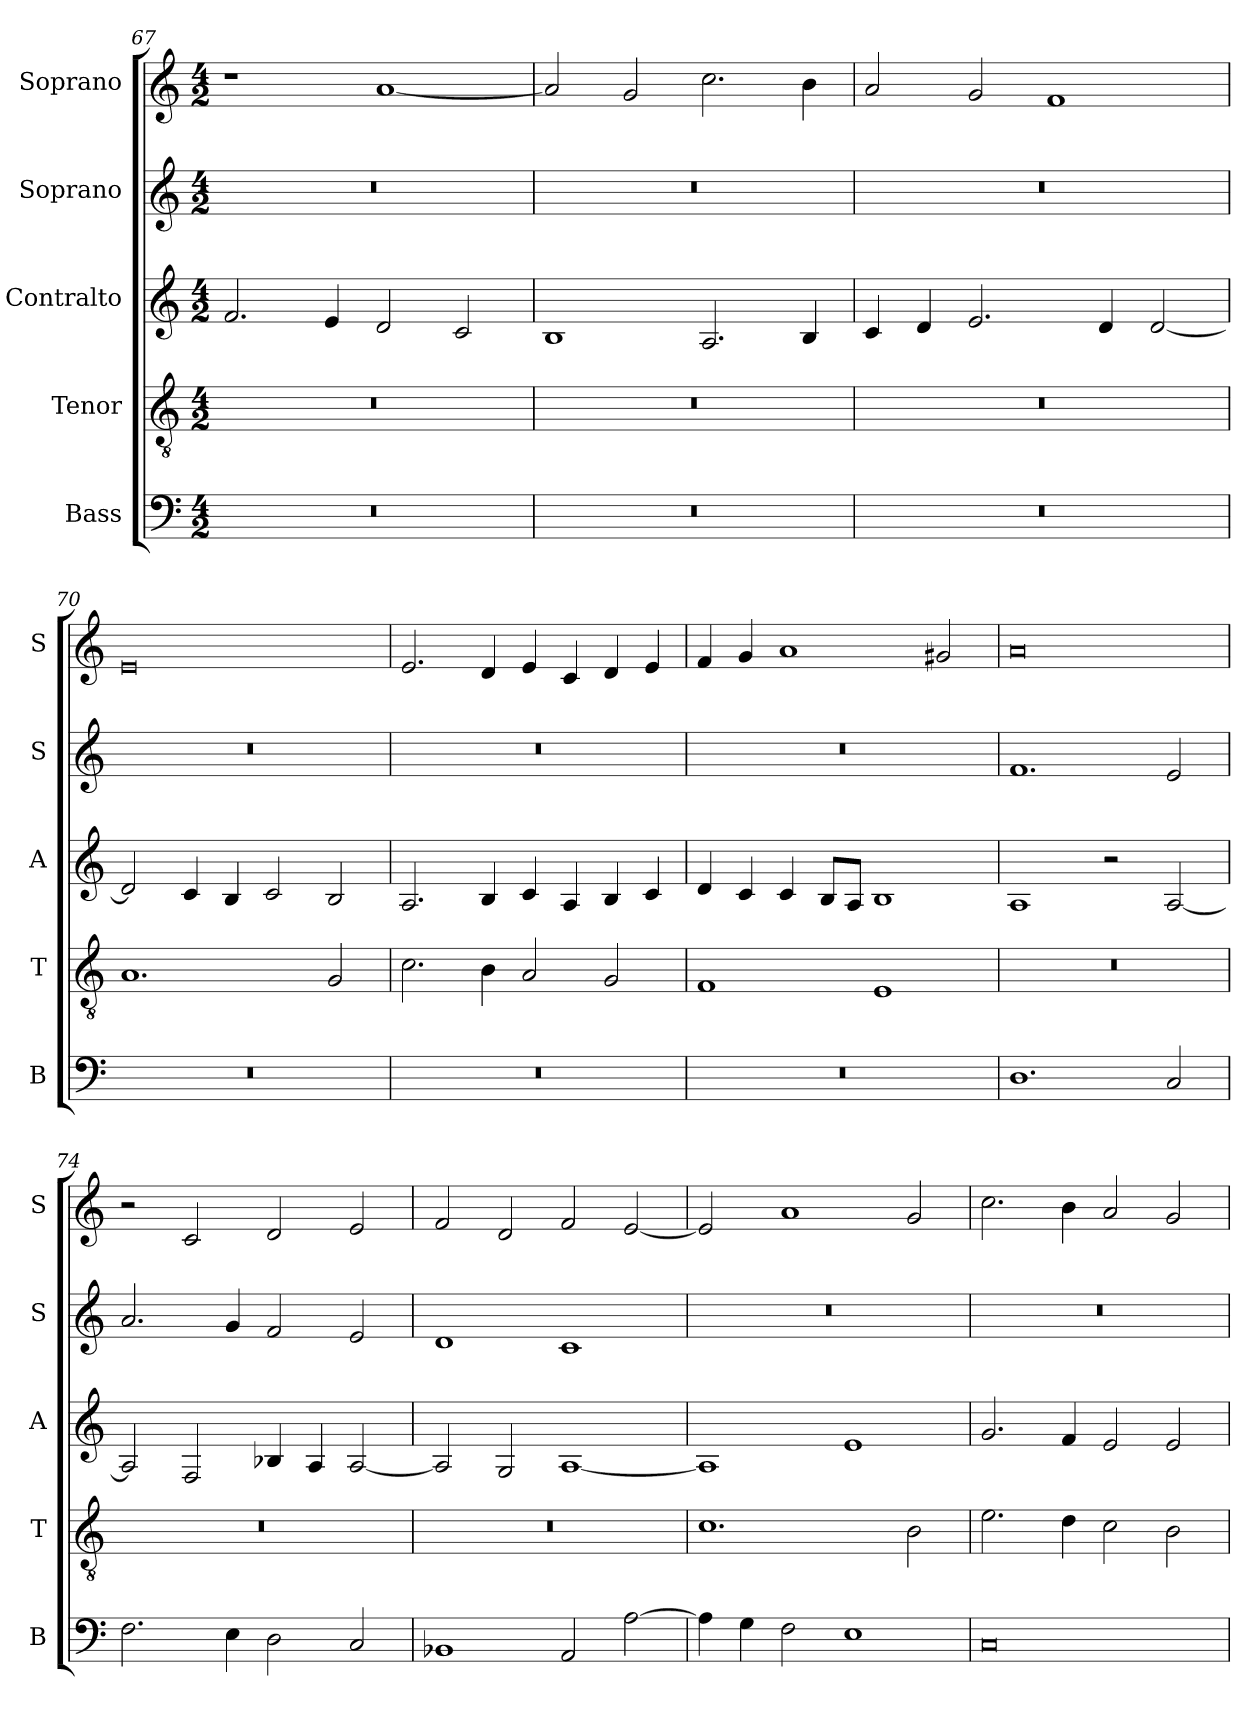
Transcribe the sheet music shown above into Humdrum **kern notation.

**kern	**kern	**kern	**kern	**kern
*part5	*part4	*part3	*part2	*part1
*staff5	*staff4	*staff3	*staff2	*staff1
*I"Bass	*I"Tenor	*I"Contralto	*I"Soprano	*I"Soprano
*I'B	*I'T	*I'A	*I'S	*I'S
*clefF4	*clefGv2	*clefG2	*clefG2	*clefG2
*k[]	*k[]	*k[]	*k[]	*k[]
*E:phr	*E:phr	*E:phr	*E:phr	*E:phr
*M4/2	*M4/2	*M4/2	*M4/2	*M4/2
=67	=67	=67	=67	=67
0r	0r	2.f	0r	1r
.	.	4e	.	.
.	.	2d	.	[1a
.	.	2c	.	.
=68	=68	=68	=68	=68
0r	0r	1B	0r	2a]
.	.	.	.	2g
.	.	2.A	.	2.cc
.	.	4B	.	4b
=69	=69	=69	=69	=69
0r	0r	4c	0r	2a
.	.	4d	.	.
.	.	2.e	.	2g
.	.	.	.	1f
.	.	4d	.	.
.	.	[2d	.	.
=70	=70	=70	=70	=70
0r	1.A	2d]	0r	0e
.	.	4c	.	.
.	.	4B	.	.
.	.	2c	.	.
.	2G	2B	.	.
=71	=71	=71	=71	=71
0r	2.c	2.A	0r	2.e
.	4B	4B	.	4d
.	2A	4c	.	4e
.	.	4A	.	4c
.	2G	4B	.	4d
.	.	4c	.	4e
=72	=72	=72	=72	=72
0r	1F	4d	0r	4f
.	.	4c	.	4g
.	.	4c	.	1a
.	.	8B/L	.	.
.	.	8A/J	.	.
.	1E	1B	.	.
.	.	.	.	2g#X
=73	=73	=73	=73	=73
1.D	0r	1A	1.f	0a
.	.	2r	.	.
2C	.	[2A	2e	.
=74	=74	=74	=74	=74
2.F	0r	2A]	2.a	2r
.	.	2F	.	2c
4E	.	.	4g	.
2D	.	4B-X	2f	2d
.	.	4A	.	.
2C	.	[2A	2e	2e
=75	=75	=75	=75	=75
1BB-X	0r	2A]	1d	2f
.	.	2G	.	2d
2AA	.	[1A	1c	2f
[2A	.	.	.	[2e
=76	=76	=76	=76	=76
4A]	1.c	1A]	0r	2e]
4G	.	.	.	.
2F	.	.	.	1a
1E	.	1e	.	.
.	2B	.	.	2g
=77	=77	=77	=77	=77
0C	2.e	2.g	0r	2.cc
.	4d	4f	.	4b
.	2c	2e	.	2a
.	2B	2e	.	2g
=	=	=	=	=
*-	*-	*-	*-	*-
